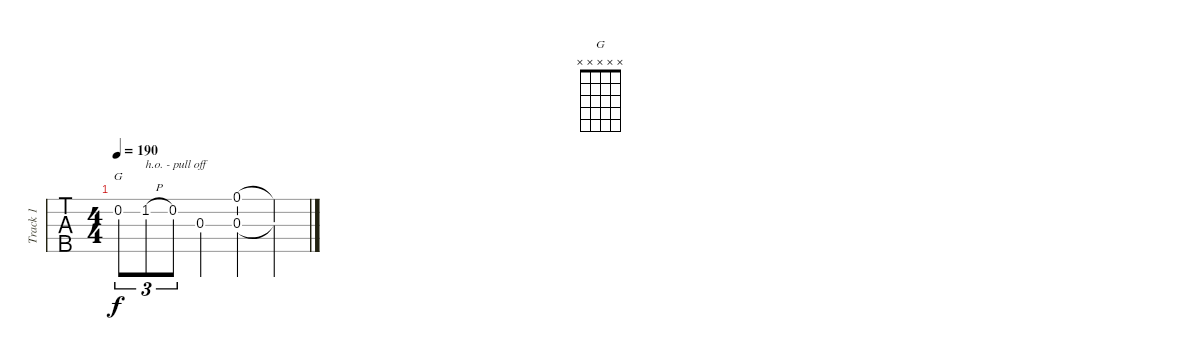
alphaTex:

\track ("Track 1" "Track 1") {instrument banjo}
\staff {tabs}
\tuning (D4 B3 G3 D3 G4) {hide}
\displaytranspose 12
\chord ("G" x x x x x)
\ts (4 4)
\tempo 190
\clef g2
\ks c
0.2{rf 2}.8{tu (3 2) ch "G" dy f} 1.2{h}.8{tu (3 2) txt "h.o. - pull off"} 0.2.8{tu (3 2)} 0.3{rf 1}.4 (0.1{rf 3} 0.3{rf 1}).4 (0.1{t} 0.3{t}).4
